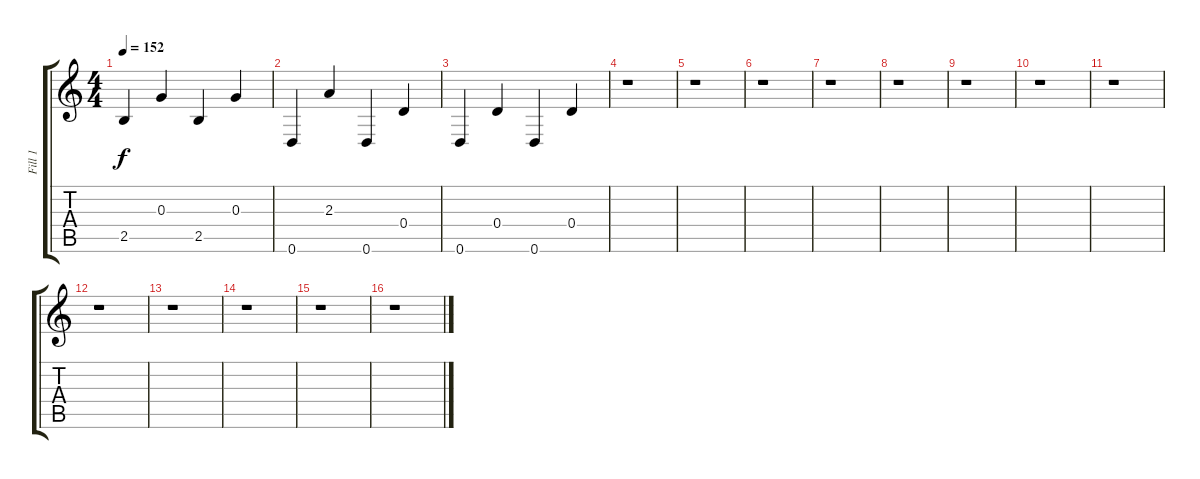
\track ("Fill 1" "Fill 1") {instrument overdrivenguitar}
\staff {score tabs}
\tuning (D4 B3 G3 D3 A2 D2) {hide}
\ts (4 4)
\tempo 152
\clef g2
\ks c
2.5.4{dy f} 0.3.4 2.5.4 0.3.4 |
0.6.4 2.3.4 0.6.4 0.4.4 |
0.6.4 0.4.4 0.6.4 0.4.4 |
r.1 |
r.1 |
r.1 |
r.1 |
r.1 |
r.1 |
r.1 |
r.1 |
r.1 |
r.1 |
r.1 |
r.1 |
r.1
